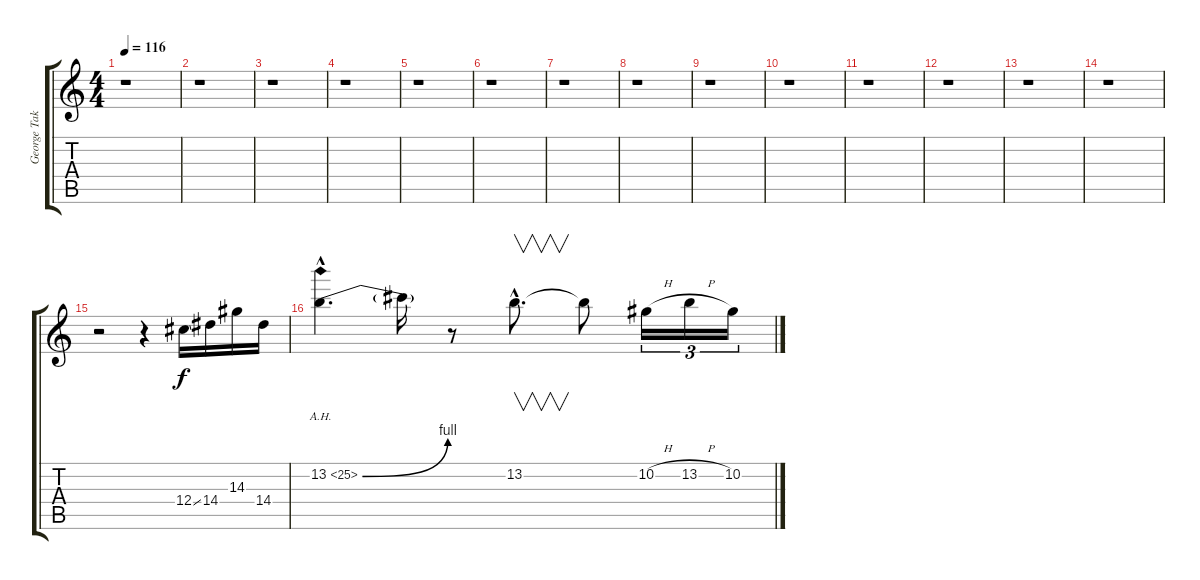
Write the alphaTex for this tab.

\track ("George Takin' it Easy  :)" "George Tak") {instrument overdrivenguitar}
\staff {score tabs}
\tuning (Eb4 Bb3 Gb3 Db3 Ab2 Eb2) {hide}
\ts (4 4)
\tempo 116
\clef g2
\ks c
r.1{dy f} |
r.1 |
r.1 |
r.1 |
r.1 |
r.1 |
r.1 |
r.1 |
r.1 |
r.1 |
r.1 |
r.1 |
r.1 |
r.1 |
r.2 r.4 12.4{ss}.16 14.4.16 14.3.16 14.4.16 |
13.2{be (bend 0 0 60 4) ah 12 hac}.4{d} 13.2{t}.16 r.8 13.2{hac}.8{v d} 13.2{t}.8 10.2{h}.16{tu (3 2)} 13.2{h}.16{tu (3 2)} 10.2.16{tu (3 2)}
